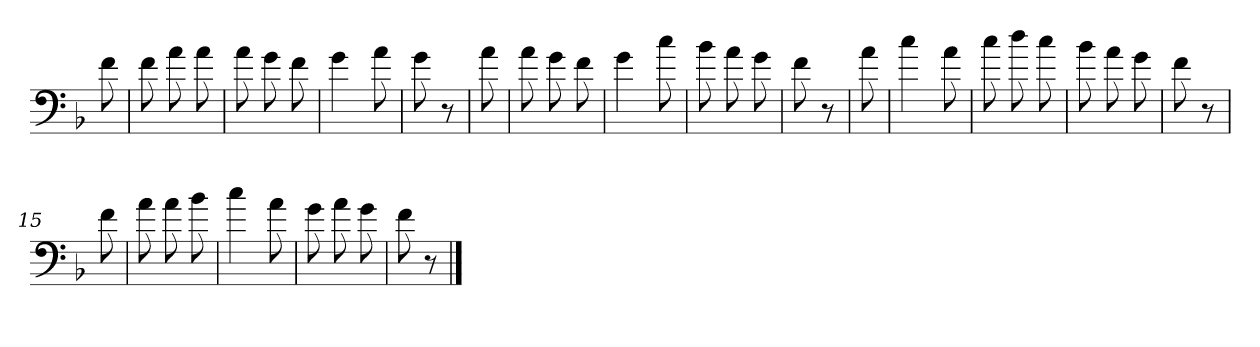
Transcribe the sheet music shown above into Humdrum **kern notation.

**kern
*part1
*staff1
*clefF4
*k[b-]
*F:
=
8f
=1
8f
8a
8a
=2
8a
8g
8f
=3
4g
8a
=4
8g
8r
=5
8a
=6
8a
8g
8f
=7
4g
8cc
=8
8b-
8a
8g
=9
8f
8r
=10
8a
=11
4cc
8a
=12
8cc
8dd
8cc
=13
8b-
8a
8g
=14
8f
8r
=15
8f
=16
8a
8a
8b-
=17
4cc
8a
=18
8g
8a
8g
=19
8f
8r
==
*-
